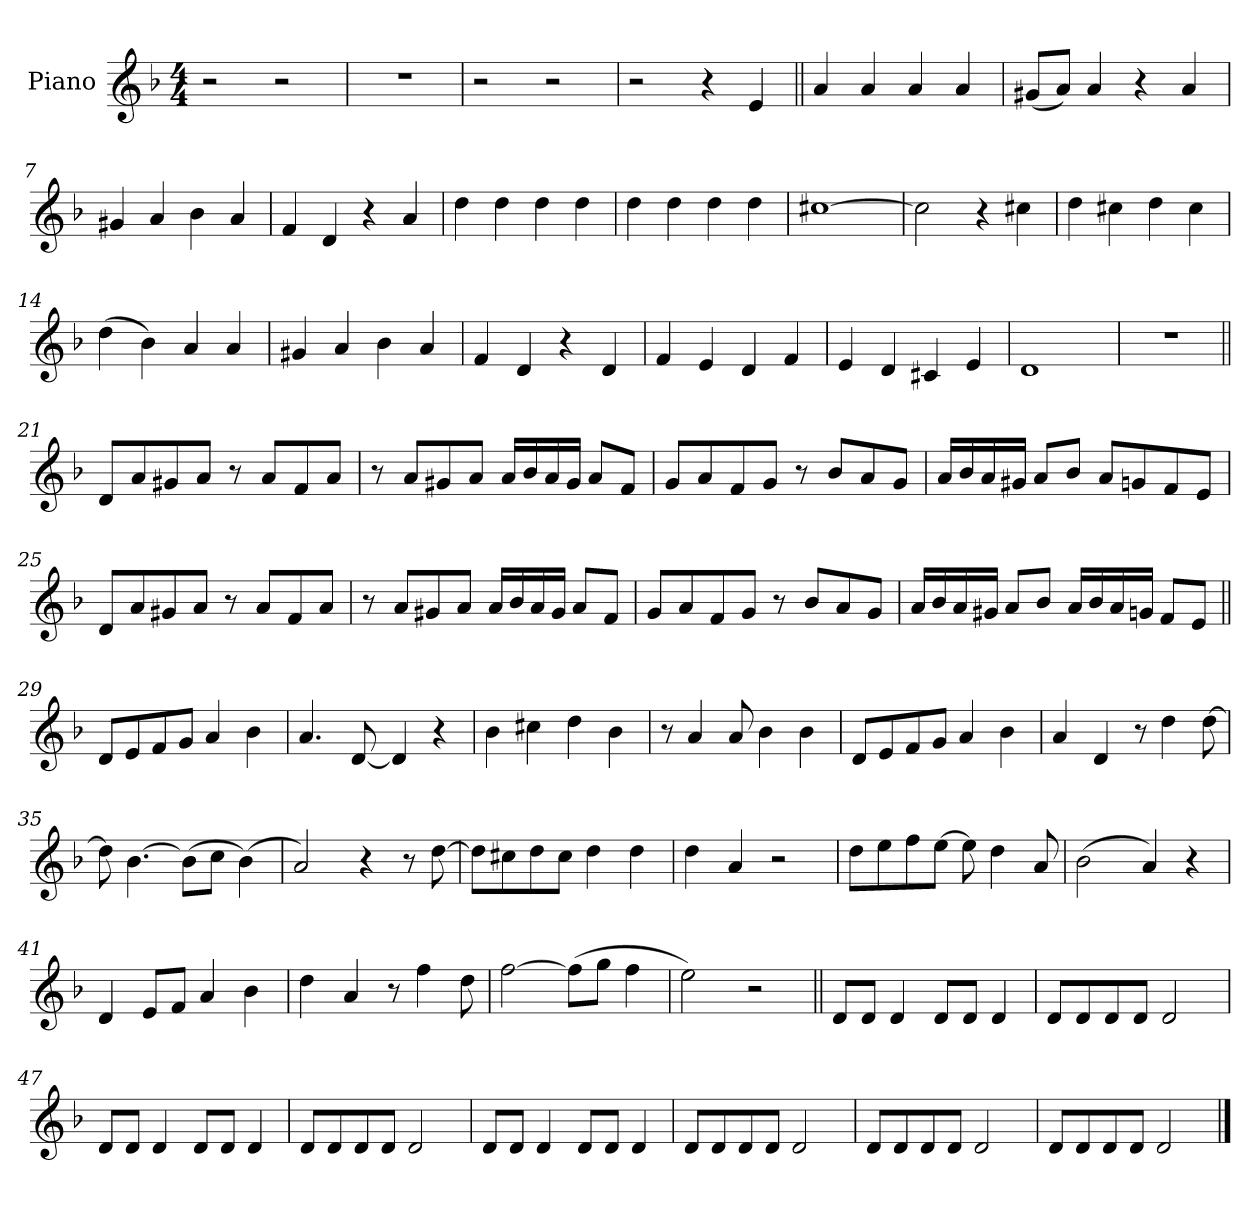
**kern
*part1
*staff1
*I"Piano
*I'Pno.
*clefG2
*k[b-]
*M4/4
*MM186
=1
2r
2r
=2
1r
=3
2r
2r
=4
2r
4r
4e
=5||
4a
4a
4a
4a
=6
(8g#XL
8aJ)
4a
4r
4a
=7
4g#X
4a
4b-
4a
=8
4f
4d
4r
4a
=9
4dd
4dd
4dd
4dd
=10
4dd
4dd
4dd
4dd
=11
[1cc#X
=12
2cc#]
4r
4cc#X
=13
4dd
4cc#X
4dd
4cc#
=14
(4dd
4b-)
4a
4a
=15
4g#X
4a
4b-
4a
=16
4f
4d
4r
4d
=17
4f
4e
4d
4f
=18
4e
4d
4c#X
4e
=19
1d
=20
1r
=21||
8dL
8a
8g#X
8aJ
8r
8aL
8f
8aJ
=22
8r
8aL
8g#X
8aJ
16aLL
16b-
16a
16g#JJ
8aL
8fJ
=23
8gL
8a
8f
8gJ
8r
8b-L
8a
8gJ
=24
16aLL
16b-
16a
16g#XJJ
8aL
8b-J
8aL
8gn
8f
8eJ
=25
8dL
8a
8g#X
8aJ
8r
8aL
8f
8aJ
=26
8r
8aL
8g#X
8aJ
16aLL
16b-
16a
16g#JJ
8aL
8fJ
=27
8gL
8a
8f
8gJ
8r
8b-L
8a
8gJ
=28
16aLL
16b-
16a
16g#XJJ
8aL
8b-J
16aLL
16b-
16a
16gnJJ
8fL
8eJ
=29||
8dL
8e
8f
8gJ
4a
4b-
=30
4.a
[8d
4d]
4r
=31
4b-
4cc#X
4dd
4b-
=32
8r
4a
8a
4b-
4b-
=33
8dL
8e
8f
8gJ
4a
4b-
=34
4a
4d
8r
4dd
[8dd
=35
8dd]
[4.b-
(8b-L]
8ccJ
(4b-)
=36
2a)
4r
8r
[8dd
=37
8ddL]
8cc#X
8dd
8cc#J
4dd
4dd
=38
4dd
4a
2r
=39
8ddL
8ee
8ff
[8eeJ
8ee]
4dd
8a
=40
(2b-
4a)
4r
=41
4d
8eL
8fJ
4a
4b-
=42
4dd
4a
8r
4ff
8dd
=43
[2ff
(8ffL]
8ggJ
4ff
=44
2ee)
2r
=45||
8dL
8dJ
4d
8dL
8dJ
4d
=46
8dL
8d
8d
8dJ
2d
=47
8dL
8dJ
4d
8dL
8dJ
4d
=48
8dL
8d
8d
8dJ
2d
=49
8dL
8dJ
4d
8dL
8dJ
4d
=50
8dL
8d
8d
8dJ
2d
=51
8dL
8d
8d
8dJ
2d
=52
8dL
8d
8d
8dJ
2d
==
*-
